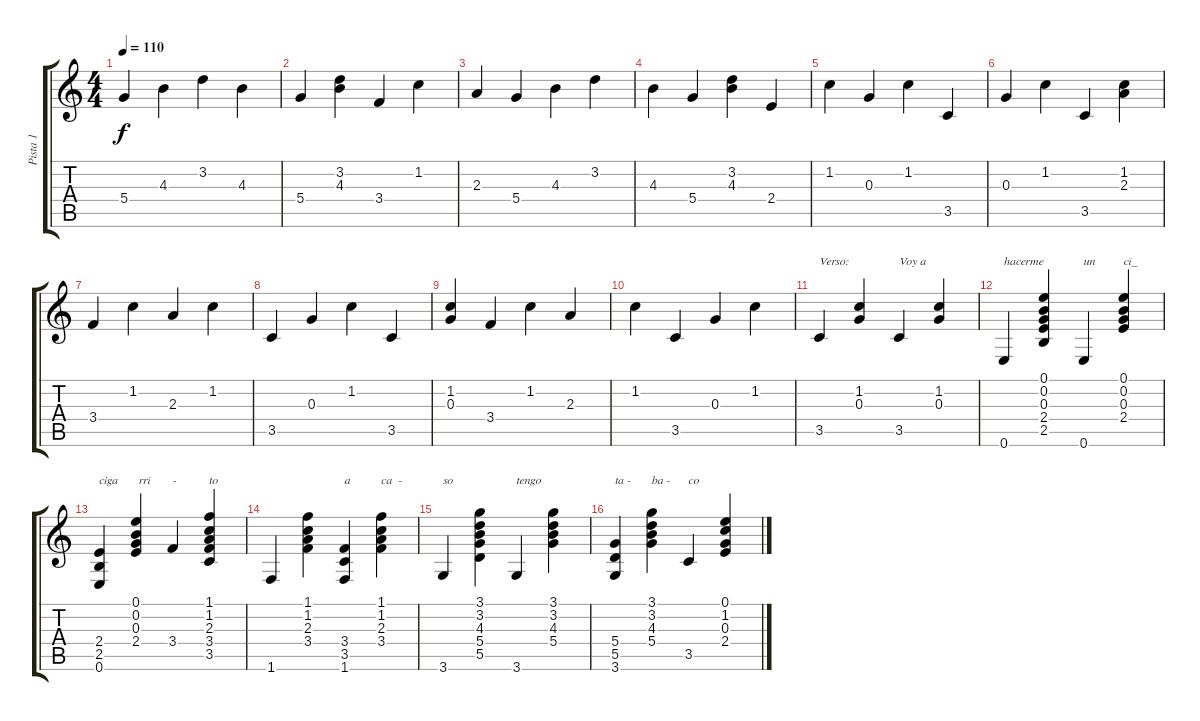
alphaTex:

\track ("Pista 1" "Pista 1") {instrument acousticguitarsteel}
\staff {score tabs}
\tuning (E4 B3 G3 D3 A2 E2) {hide}
\ts (4 4)
\tempo 110
\clef g2
\ks c
5.4.4{dy f} 4.3.4 3.2.4 4.3.4 |
5.4.4 (3.2 4.3).4 3.4.4 1.2.4 |
2.3.4 5.4.4 4.3.4 3.2.4 |
4.3.4 5.4.4 (3.2 4.3).4 2.4.4 |
1.2.4 0.3.4 1.2.4 3.5.4 |
0.3.4 1.2.4 3.5.4 (1.2 2.3).4 |
3.4.4 1.2.4 2.3.4 1.2.4 |
3.5.4 0.3.4 1.2.4 3.5.4 |
(1.2 0.3).4 3.4.4 1.2.4 2.3.4 |
1.2.4 3.5.4 0.3.4 1.2.4 |
3.5.4{txt "Verso:"} (1.2 0.3).4 3.5.4{txt "Voy a"} (1.2 0.3).4 |
0.6.4{txt "hacerme"} (0.1 0.2 0.3 2.4 2.5).4 0.6.4{txt "un"} (0.1 0.2 0.3 2.4).4{txt "ci_"} |
(2.4 2.5 0.6).4{txt "ciga"} (0.1 0.2 0.3 2.4).4{txt " rri"} 3.4.4{txt "-"} (1.1 1.2 2.3 3.4 3.5).4{txt "to"} |
1.6.4 (1.1 1.2 2.3 3.4).4 (3.4 3.5 1.6).4{txt "a"} (1.1 1.2 2.3 3.4).4{txt "ca  -"} |
3.6.4{txt "so"} (3.1 3.2 4.3 5.4 5.5).4 3.6.4{txt "tengo"} (3.1 3.2 4.3 5.4).4 |
(5.4 5.5 3.6).4{txt "ta -"} (3.1 3.2 4.3 5.4).4{txt "ba -"} 3.5.4{txt "co"} (0.1 1.2 0.3 2.4).4
